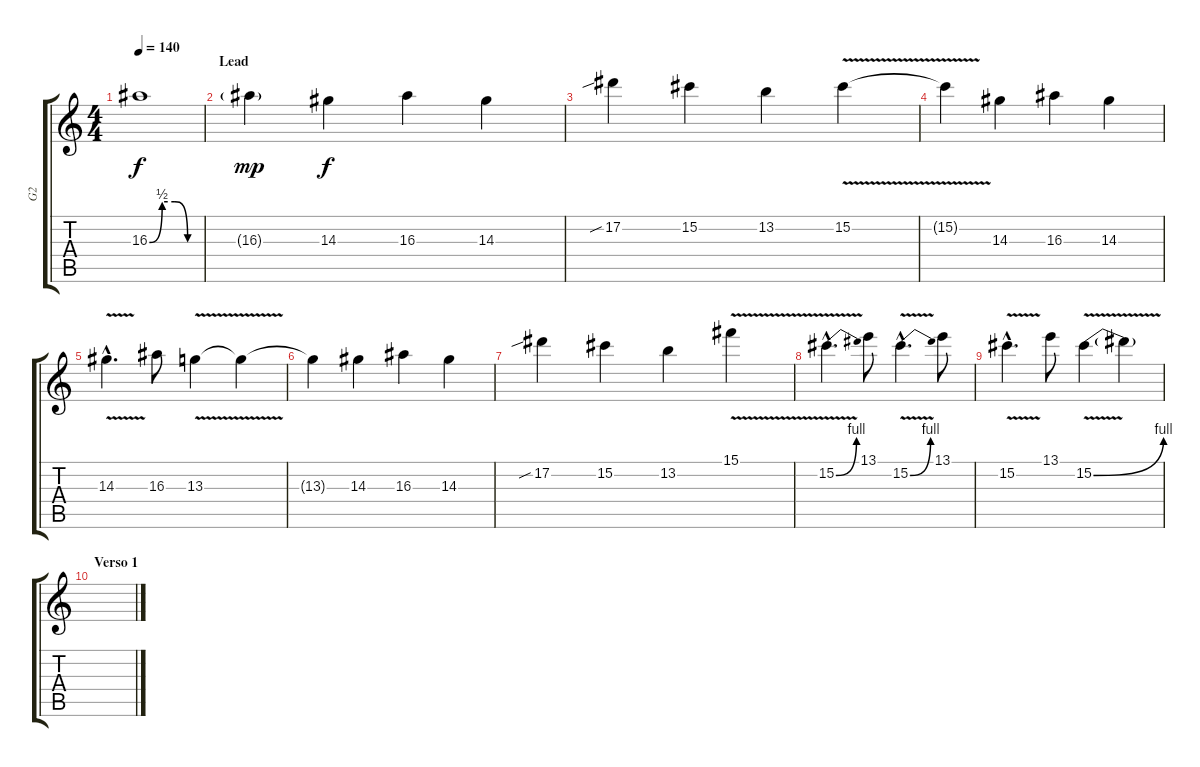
\track ("G2" "G2") {instrument distortionguitar}
\staff {score tabs}
\tuning (Eb4 Bb3 Gb3 Db3 Ab2 Eb2) {hide}
\ts (4 4)
\tempo 140
\clef g2
\ks c
16.3{be (custom 0 0 15 2 30 2 45 0 60 0)}.1{dy f} |
\section ("" "Lead")
16.3{g}.4{dy mp} 14.3.4{dy f} 16.3.4 14.3.4 |
17.2{sib}.4 15.2.4 13.2.4 15.2{v}.4 |
15.2{t}.4 14.3.4 16.3.4 14.3.4 |
14.3{v hac}.4{d} 16.3.8 13.3{v}.4 13.3{t}.4 |
13.3{t}.4 14.3.4 16.3.4 14.3.4 |
17.2{sib}.4 15.2.4 13.2.4 15.1{v}.4 |
15.2{be (bend 0 0 60 4) v hac}.4{d} 13.1.8 15.2{be (bend 0 0 60 4) v hac}.4{d} 13.1.8 |
15.2{v hac}.4{d} 13.1.8 15.2{be (bend 0 0 60 4) v}.4 15.2{t}.4 |
\section ("" "Verso 1")
